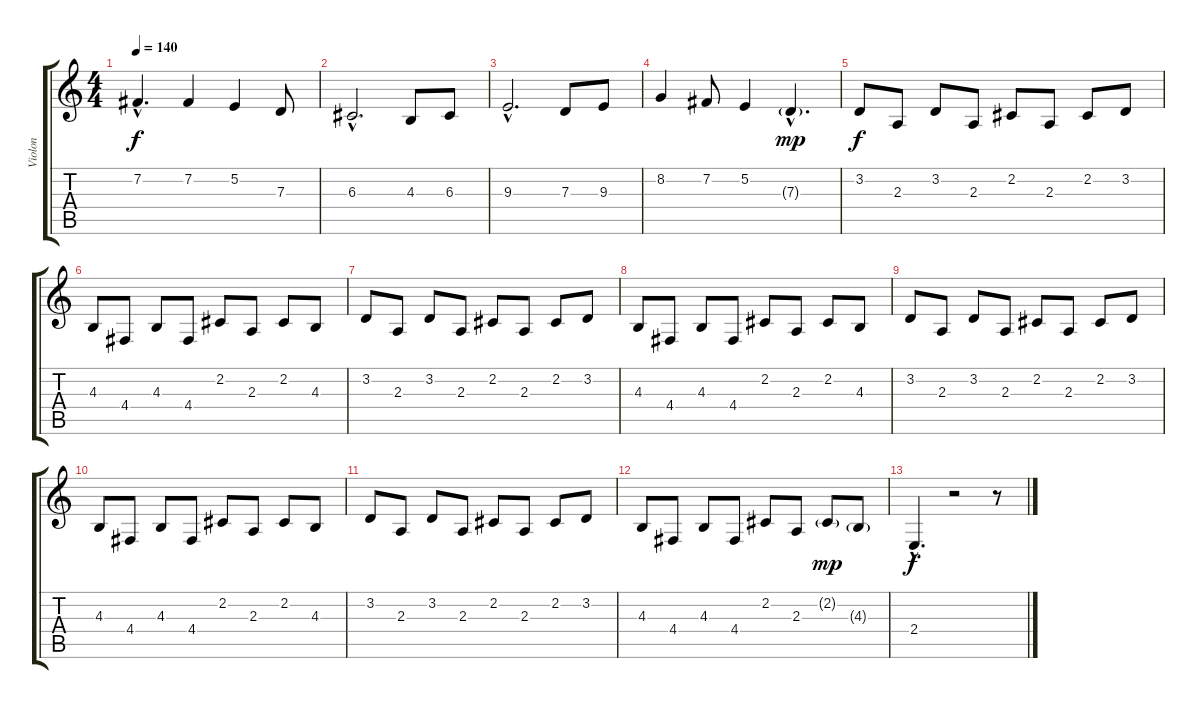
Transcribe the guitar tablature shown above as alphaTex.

\track ("Violon" "Violon") {instrument violin}
\staff {score tabs}
\tuning (E4 B3 G3 D3 A2 E2) {hide}
\ts (4 4)
\tempo 140
\clef g2
\ks c
7.2{hac}.4{d dy f} 7.2.4 5.2.4 7.3.8 |
6.3{hac}.2{d} 4.3.8 6.3.8 |
9.3{hac}.2{d} 7.3.8 9.3.8 |
8.2.4 7.2.8 5.2.4 7.3{g hac}.4{d dy mp} |
3.2.8{dy f} 2.3.8 3.2.8 2.3.8 2.2.8 2.3.8 2.2.8 3.2.8 |
4.3.8 4.4.8 4.3.8 4.4.8 2.2.8 2.3.8 2.2.8 4.3.8 |
3.2.8 2.3.8 3.2.8 2.3.8 2.2.8 2.3.8 2.2.8 3.2.8 |
4.3.8 4.4.8 4.3.8 4.4.8 2.2.8 2.3.8 2.2.8 4.3.8 |
3.2.8 2.3.8 3.2.8 2.3.8 2.2.8 2.3.8 2.2.8 3.2.8 |
4.3.8 4.4.8 4.3.8 4.4.8 2.2.8 2.3.8 2.2.8 4.3.8 |
3.2.8 2.3.8 3.2.8 2.3.8 2.2.8 2.3.8 2.2.8 3.2.8 |
4.3.8 4.4.8 4.3.8 4.4.8 2.2.8 2.3.8 2.2{g}.8{dy mp} 4.3{g}.8 |
2.4{hac}.4{d dy f} r.2 r.8
